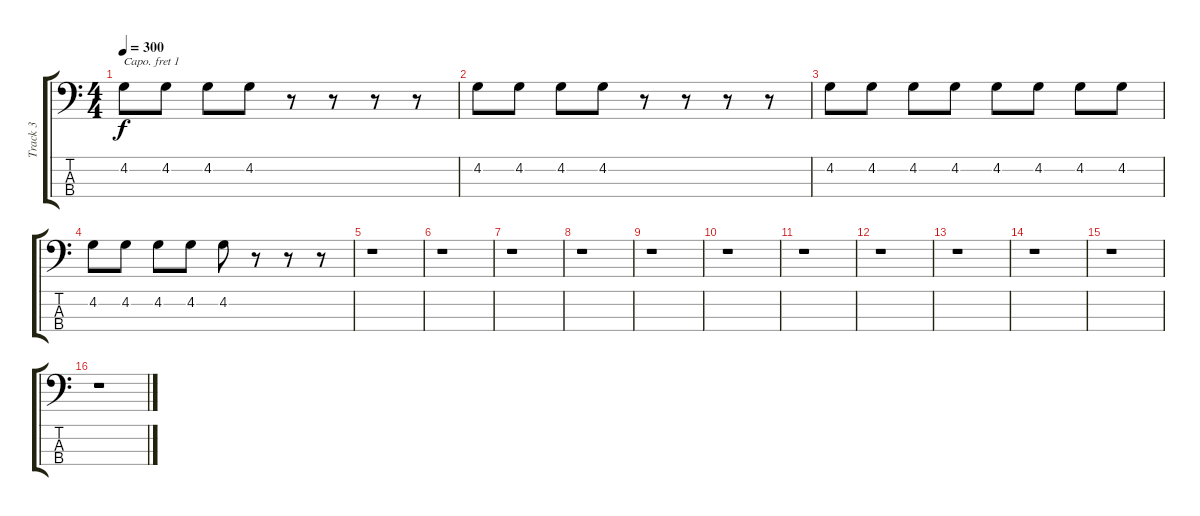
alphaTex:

\track ("Track 3" "Track 3") {instrument electricbassfinger}
\staff {score tabs}
\capo 1
\tuning (G2 D2 A1 E1) {hide}
\ts (4 4)
\tempo 300
\clef f4
\ks c
4.2.8{dy f} 4.2.8 4.2.8 4.2.8 r.8 r.8 r.8 r.8 |
4.2.8 4.2.8 4.2.8 4.2.8 r.8 r.8 r.8 r.8 |
4.2.8 4.2.8 4.2.8 4.2.8 4.2.8 4.2.8 4.2.8 4.2.8 |
4.2.8 4.2.8 4.2.8 4.2.8 4.2.8 r.8 r.8 r.8 |
r.1 |
r.1 |
r.1 |
r.1 |
r.1 |
r.1 |
r.1 |
r.1 |
r.1 |
r.1 |
r.1 |
r.1
